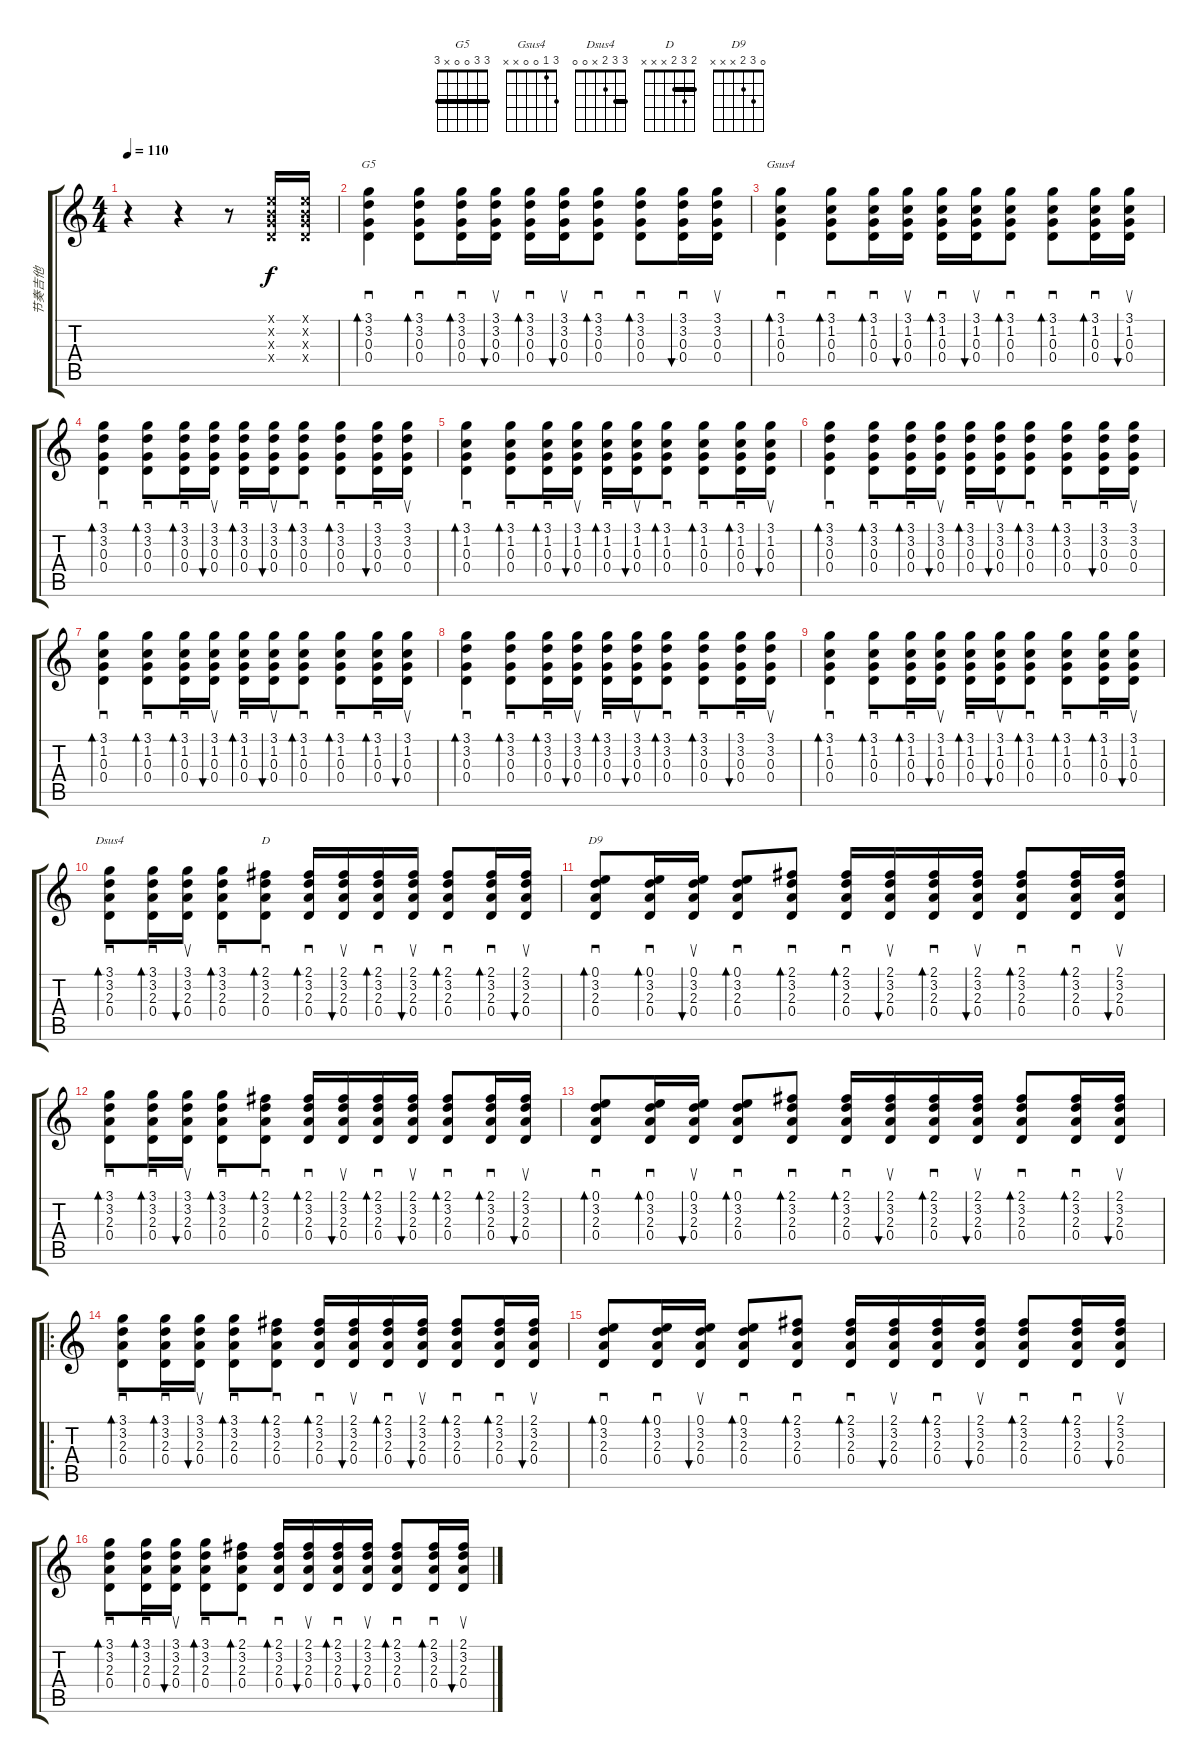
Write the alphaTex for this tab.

\track ("节奏吉他" "节奏吉他") {instrument acousticguitarsteel}
\staff {score tabs}
\tuning (E4 B3 G3 D3 A2 E2) {hide}
\chord ("G5" 3 3 0 0 x 3) {barre 3}
\chord ("Gsus4" 3 1 0 0 x x)
\chord ("Dsus4" 3 3 2 x 0 0) {barre 3}
\chord ("D" 2 3 2 x x x) {barre 2}
\chord ("D9" 0 3 2 x x x)
\ts (4 4)
\tempo 110
\clef g2
\ks c
r.4{dy f instrument acousticguitarsteel} r.4 r.8 (0.1{x} 0.2{x} 0.3{x} 0.4{x}).16 (0.1{x} 0.2{x} 0.3{x} 0.4{x}).16 |
(3.1 3.2 0.3 0.4).4{sd bd 30 ch "G5"} (3.1 3.2 0.3 0.4).8{sd bd 30} (3.1 3.2 0.3 0.4).16{sd bd 30} (3.1 3.2 0.3 0.4).16{su bu 30} (3.1 3.2 0.3 0.4).16{sd bd 30} (3.1 3.2 0.3 0.4).16{su bu 30} (3.1 3.2 0.3 0.4).8{sd bd 30} (3.1 3.2 0.3 0.4).8{sd bd 30} (3.1 3.2 0.3 0.4).16{sd bu 30} (3.1 3.2 0.3 0.4).16{su} |
(3.1 1.2 0.3 0.4).4{sd bd 30 ch "Gsus4"} (3.1 1.2 0.3 0.4).8{sd bd 30} (3.1 1.2 0.3 0.4).16{sd bd 30} (3.1 1.2 0.3 0.4).16{su bu 30} (3.1 1.2 0.3 0.4).16{sd bd 30} (3.1 1.2 0.3 0.4).16{su bu 30} (3.1 1.2 0.3 0.4).8{sd bd 30} (3.1 1.2 0.3 0.4).8{sd bd 30} (3.1 1.2 0.3 0.4).16{sd bd 30} (3.1 1.2 0.3 0.4).16{su bu 30} |
(3.1 3.2 0.3 0.4).4{sd bd 30} (3.1 3.2 0.3 0.4).8{sd bd 30} (3.1 3.2 0.3 0.4).16{sd bd 30} (3.1 3.2 0.3 0.4).16{su bu 30} (3.1 3.2 0.3 0.4).16{sd bd 30} (3.1 3.2 0.3 0.4).16{su bu 30} (3.1 3.2 0.3 0.4).8{sd bd 30} (3.1 3.2 0.3 0.4).8{sd bd 30} (3.1 3.2 0.3 0.4).16{sd bu 30} (3.1 3.2 0.3 0.4).16{su} |
(3.1 1.2 0.3 0.4).4{sd bd 30} (3.1 1.2 0.3 0.4).8{sd bd 30} (3.1 1.2 0.3 0.4).16{sd bd 30} (3.1 1.2 0.3 0.4).16{su bu 30} (3.1 1.2 0.3 0.4).16{sd bd 30} (3.1 1.2 0.3 0.4).16{su bu 30} (3.1 1.2 0.3 0.4).8{sd bd 30} (3.1 1.2 0.3 0.4).8{sd bd 30} (3.1 1.2 0.3 0.4).16{sd bd 30} (3.1 1.2 0.3 0.4).16{su bu 30} |
(3.1 3.2 0.3 0.4).4{sd bd 30} (3.1 3.2 0.3 0.4).8{sd bd 30} (3.1 3.2 0.3 0.4).16{sd bd 30} (3.1 3.2 0.3 0.4).16{su bu 30} (3.1 3.2 0.3 0.4).16{sd bd 30} (3.1 3.2 0.3 0.4).16{su bu 30} (3.1 3.2 0.3 0.4).8{sd bd 30} (3.1 3.2 0.3 0.4).8{sd bd 30} (3.1 3.2 0.3 0.4).16{sd bu 30} (3.1 3.2 0.3 0.4).16{su} |
(3.1 1.2 0.3 0.4).4{sd bd 30} (3.1 1.2 0.3 0.4).8{sd bd 30} (3.1 1.2 0.3 0.4).16{sd bd 30} (3.1 1.2 0.3 0.4).16{su bu 30} (3.1 1.2 0.3 0.4).16{sd bd 30} (3.1 1.2 0.3 0.4).16{su bu 30} (3.1 1.2 0.3 0.4).8{sd bd 30} (3.1 1.2 0.3 0.4).8{sd bd 30} (3.1 1.2 0.3 0.4).16{sd bd 30} (3.1 1.2 0.3 0.4).16{su bu 30} |
(3.1 3.2 0.3 0.4).4{sd bd 30} (3.1 3.2 0.3 0.4).8{sd bd 30} (3.1 3.2 0.3 0.4).16{sd bd 30} (3.1 3.2 0.3 0.4).16{su bu 30} (3.1 3.2 0.3 0.4).16{sd bd 30} (3.1 3.2 0.3 0.4).16{su bu 30} (3.1 3.2 0.3 0.4).8{sd bd 30} (3.1 3.2 0.3 0.4).8{sd bd 30} (3.1 3.2 0.3 0.4).16{sd bu 30} (3.1 3.2 0.3 0.4).16{su} |
(3.1 1.2 0.3 0.4).4{sd bd 30} (3.1 1.2 0.3 0.4).8{sd bd 30} (3.1 1.2 0.3 0.4).16{sd bd 30} (3.1 1.2 0.3 0.4).16{su bu 30} (3.1 1.2 0.3 0.4).16{sd bd 30} (3.1 1.2 0.3 0.4).16{su bu 30} (3.1 1.2 0.3 0.4).8{sd bd 30} (3.1 1.2 0.3 0.4).8{sd bd 30} (3.1 1.2 0.3 0.4).16{sd bd 30} (3.1 1.2 0.3 0.4).16{su bu 30} |
(3.1 3.2 2.3 0.4).8{sd bd 30 ch "Dsus4"} (3.1 3.2 2.3 0.4).16{sd bd 30} (3.1 3.2 2.3 0.4).16{su bu 30} (3.1 3.2 2.3 0.4).8{sd bd 30} (2.1 3.2 2.3 0.4).8{sd bd 30 ch "D"} (2.1 3.2 2.3 0.4).16{sd bd 30} (2.1 3.2 2.3 0.4).16{su bu 30} (2.1 3.2 2.3 0.4).16{sd bd 30} (2.1 3.2 2.3 0.4).16{su bu 30} (2.1 3.2 2.3 0.4).8{sd bd 30} (2.1 3.2 2.3 0.4).16{sd bd 30} (2.1 3.2 2.3 0.4).16{su bu 30} |
(0.1 3.2 2.3 0.4).8{sd bd 30 ch "D9"} (0.1 3.2 2.3 0.4).16{sd bd 30} (0.1 3.2 2.3 0.4).16{su bu 30} (0.1 3.2 2.3 0.4).8{sd bd 30} (2.1 3.2 2.3 0.4).8{sd bd 30} (2.1 3.2 2.3 0.4).16{sd bd 30} (2.1 3.2 2.3 0.4).16{su bu 30} (2.1 3.2 2.3 0.4).16{sd bd 30} (2.1 3.2 2.3 0.4).16{su bu 30} (2.1 3.2 2.3 0.4).8{sd bd 60} (2.1 3.2 2.3 0.4).16{sd bd 60} (2.1 3.2 2.3 0.4).16{su bu 60} |
(3.1 3.2 2.3 0.4).8{sd bd 30} (3.1 3.2 2.3 0.4).16{sd bd 30} (3.1 3.2 2.3 0.4).16{su bu 30} (3.1 3.2 2.3 0.4).8{sd bd 30} (2.1 3.2 2.3 0.4).8{sd bd 30} (2.1 3.2 2.3 0.4).16{sd bd 30} (2.1 3.2 2.3 0.4).16{su bu 30} (2.1 3.2 2.3 0.4).16{sd bd 30} (2.1 3.2 2.3 0.4).16{su bu 30} (2.1 3.2 2.3 0.4).8{sd bd 30} (2.1 3.2 2.3 0.4).16{sd bd 30} (2.1 3.2 2.3 0.4).16{su bu 30} |
(0.1 3.2 2.3 0.4).8{sd bd 30} (0.1 3.2 2.3 0.4).16{sd bd 30} (0.1 3.2 2.3 0.4).16{su bu 30} (0.1 3.2 2.3 0.4).8{sd bd 30} (2.1 3.2 2.3 0.4).8{sd bd 30} (2.1 3.2 2.3 0.4).16{sd bd 30} (2.1 3.2 2.3 0.4).16{su bu 30} (2.1 3.2 2.3 0.4).16{sd bd 30} (2.1 3.2 2.3 0.4).16{su bu 30} (2.1 3.2 2.3 0.4).8{sd bd 60} (2.1 3.2 2.3 0.4).16{sd bd 60} (2.1 3.2 2.3 0.4).16{su bu 60} |
\ro
(3.1 3.2 2.3 0.4).8{sd bd 30} (3.1 3.2 2.3 0.4).16{sd bd 30} (3.1 3.2 2.3 0.4).16{su bu 30} (3.1 3.2 2.3 0.4).8{sd bd 30} (2.1 3.2 2.3 0.4).8{sd bd 30} (2.1 3.2 2.3 0.4).16{sd bd 30} (2.1 3.2 2.3 0.4).16{su bu 30} (2.1 3.2 2.3 0.4).16{sd bd 30} (2.1 3.2 2.3 0.4).16{su bu 30} (2.1 3.2 2.3 0.4).8{sd bd 30} (2.1 3.2 2.3 0.4).16{sd bd 30} (2.1 3.2 2.3 0.4).16{su bu 30} |
(0.1 3.2 2.3 0.4).8{sd bd 30} (0.1 3.2 2.3 0.4).16{sd bd 30} (0.1 3.2 2.3 0.4).16{su bu 30} (0.1 3.2 2.3 0.4).8{sd bd 30} (2.1 3.2 2.3 0.4).8{sd bd 30} (2.1 3.2 2.3 0.4).16{sd bd 30} (2.1 3.2 2.3 0.4).16{su bu 30} (2.1 3.2 2.3 0.4).16{sd bd 30} (2.1 3.2 2.3 0.4).16{su bu 30} (2.1 3.2 2.3 0.4).8{sd bd 60} (2.1 3.2 2.3 0.4).16{sd bd 60} (2.1 3.2 2.3 0.4).16{su bu 60} |
(3.1 3.2 2.3 0.4).8{sd bd 30} (3.1 3.2 2.3 0.4).16{sd bd 30} (3.1 3.2 2.3 0.4).16{su bu 30} (3.1 3.2 2.3 0.4).8{sd bd 30} (2.1 3.2 2.3 0.4).8{sd bd 30} (2.1 3.2 2.3 0.4).16{sd bd 30} (2.1 3.2 2.3 0.4).16{su bu 30} (2.1 3.2 2.3 0.4).16{sd bd 30} (2.1 3.2 2.3 0.4).16{su bu 30} (2.1 3.2 2.3 0.4).8{sd bd 30} (2.1 3.2 2.3 0.4).16{sd bd 30} (2.1 3.2 2.3 0.4).16{su bu 30}
